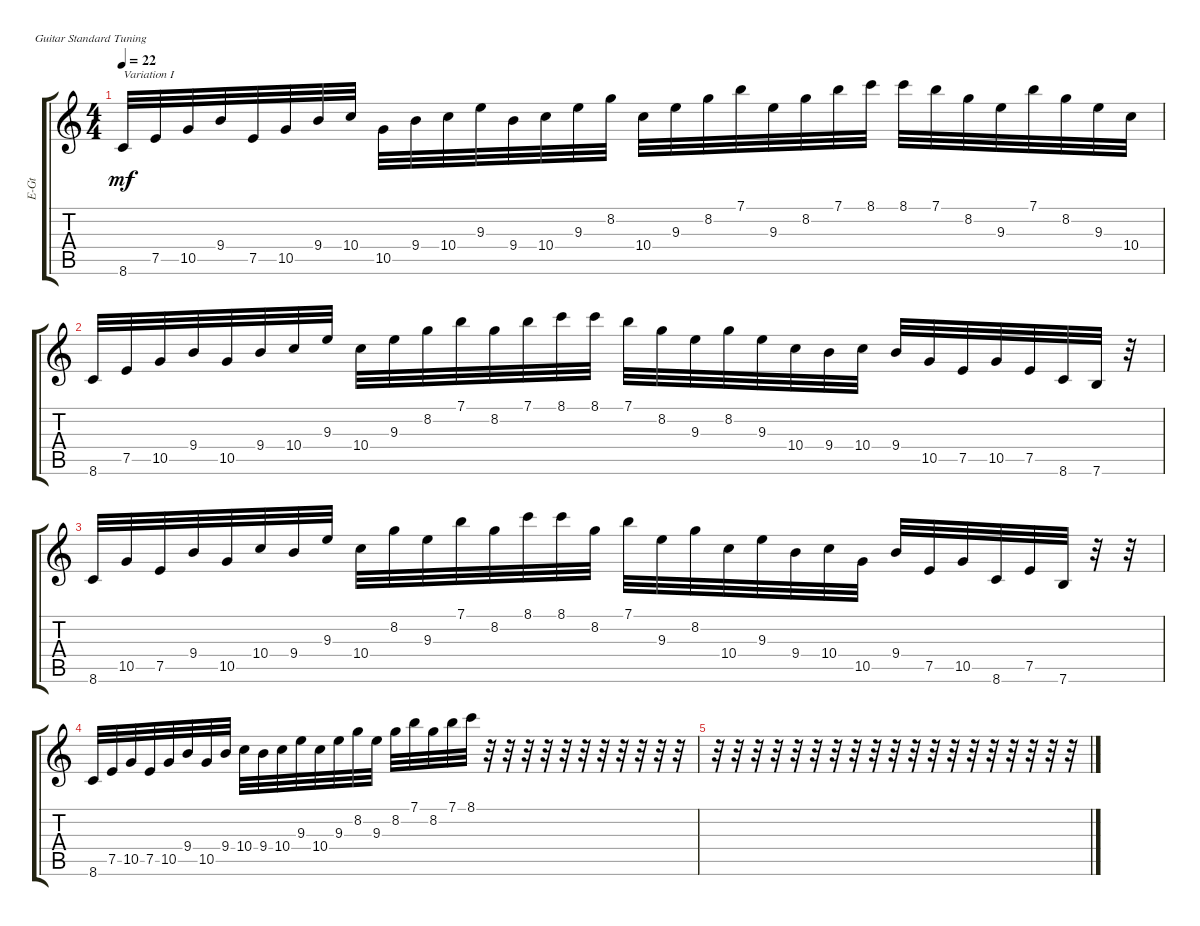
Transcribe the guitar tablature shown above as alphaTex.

\defaultSystemsLayout 4
\bracketExtendMode groupsimilarinstruments
\otherSystemsTrackNameOrientation horizontal
\track ("Electric Guitar" "E-Gt") {instrument overdrivenguitar}
\staff {score tabs}
\tuning (E4 B3 G3 D3 A2 E2)
\ts (4 4)
\tempo 22
\clef g2
\ks c
8.6.32{txt "Variation I" dy mf instrument overdrivenguitar beam Up} 7.5.32{beam Up} 10.5.32{beam Up} 9.4.32{beam Up} 7.5.32{beam Up} 10.5.32{beam Up} 9.4.32{beam Up} 10.4.32{beam Up} 10.5.32{beam Down} 9.4.32{beam Down} 10.4.32{beam Down} 9.3.32{beam Down} 9.4.32{beam Down} 10.4.32{beam Down} 9.3.32{beam Down} 8.2.32{beam Down} 10.4.32{beam Down} 9.3.32{beam Down} 8.2.32{beam Down} 7.1.32{beam Down} 9.3.32{beam Down} 8.2.32{beam Down} 7.1.32{beam Down} 8.1.32{beam Down} 8.1.32{beam Down} 7.1.32{beam Down} 8.2.32{beam Down} 9.3.32{beam Down} 7.1.32{beam Down} 8.2.32{beam Down} 9.3.32{beam Down} 10.4.32{beam Down} |
8.6.32{beam Up} 7.5.32{beam Up} 10.5.32{beam Up} 9.4.32{beam Up} 10.5.32{beam Up} 9.4.32{beam Up} 10.4.32{beam Up} 9.3.32{beam Up} 10.4.32{beam Down} 9.3.32{beam Down} 8.2.32{beam Down} 7.1.32{beam Down} 8.2.32{beam Down} 7.1.32{beam Down} 8.1.32{beam Down} 8.1.32{beam Down} 7.1.32{beam Down} 8.2.32{beam Down} 9.3.32{beam Down} 8.2.32{beam Down} 9.3.32{beam Down} 10.4.32{beam Down} 9.4.32{beam Down} 10.4.32{beam Down} 9.4.32{beam Up} 10.5.32{beam Up} 7.5.32{beam Up} 10.5.32{beam Up} 7.5.32{beam Up} 8.6.32{beam Up} 7.6.32{beam Up} r.32{beam Up} |
8.6.32{beam Up} 10.5.32{beam Up} 7.5.32{beam Up} 9.4.32{beam Up} 10.5.32{beam Up} 10.4.32{beam Up} 9.4.32{beam Up} 9.3.32{beam Up} 10.4.32{beam Down} 8.2.32{beam Down} 9.3.32{beam Down} 7.1.32{beam Down} 8.2.32{beam Down} 8.1.32{beam Down} 8.1.32{beam Down} 8.2.32{beam Down} 7.1.32{beam Down} 9.3.32{beam Down} 8.2.32{beam Down} 10.4.32{beam Down} 9.3.32{beam Down} 9.4.32{beam Down} 10.4.32{beam Down} 10.5.32{beam Down} 9.4.32{beam Up} 7.5.32{beam Up} 10.5.32{beam Up} 8.6.32{beam Up} 7.5.32{beam Up} 7.6.32{beam Up} r.32{beam Up} r.32{beam Up} |
8.6.32{beam Up} 7.5.32{beam Up} 10.5.32{beam Up} 7.5.32{beam Up} 10.5.32{beam Up} 9.4.32{beam Up} 10.5.32{beam Up} 9.4.32{beam Up} 10.4.32{beam Down} 9.4.32{beam Down} 10.4.32{beam Down} 9.3.32{beam Down} 10.4.32{beam Down} 9.3.32{beam Down} 8.2.32{beam Down} 9.3.32{beam Down} 8.2.32{beam Down} 7.1.32{beam Down} 8.2.32{beam Down} 7.1.32{beam Down} 8.1.32{beam Down} r.32{beam Down} r.32{beam Down} r.32{beam Down} r.32{beam Down} r.32{beam Down} r.32{beam Down} r.32{beam Down} r.32{beam Down} r.32{beam Down} r.32{beam Down} r.32{beam Down} |
\beaming (8 2 2 2 2)
r.32{beam Down} r.32{beam Up} r.32{beam Up} r.32{beam Up} r.32{beam Up} r.32{beam Up} r.32{beam Up} r.32{beam Up} r.32{beam Up} r.32{beam Down} r.32{beam Down} r.32{beam Down} r.32{beam Down} r.32{beam Down} r.32{beam Down} r.32{beam Down} r.32{beam Down} r.32{beam Down} r.32{beam Down}
